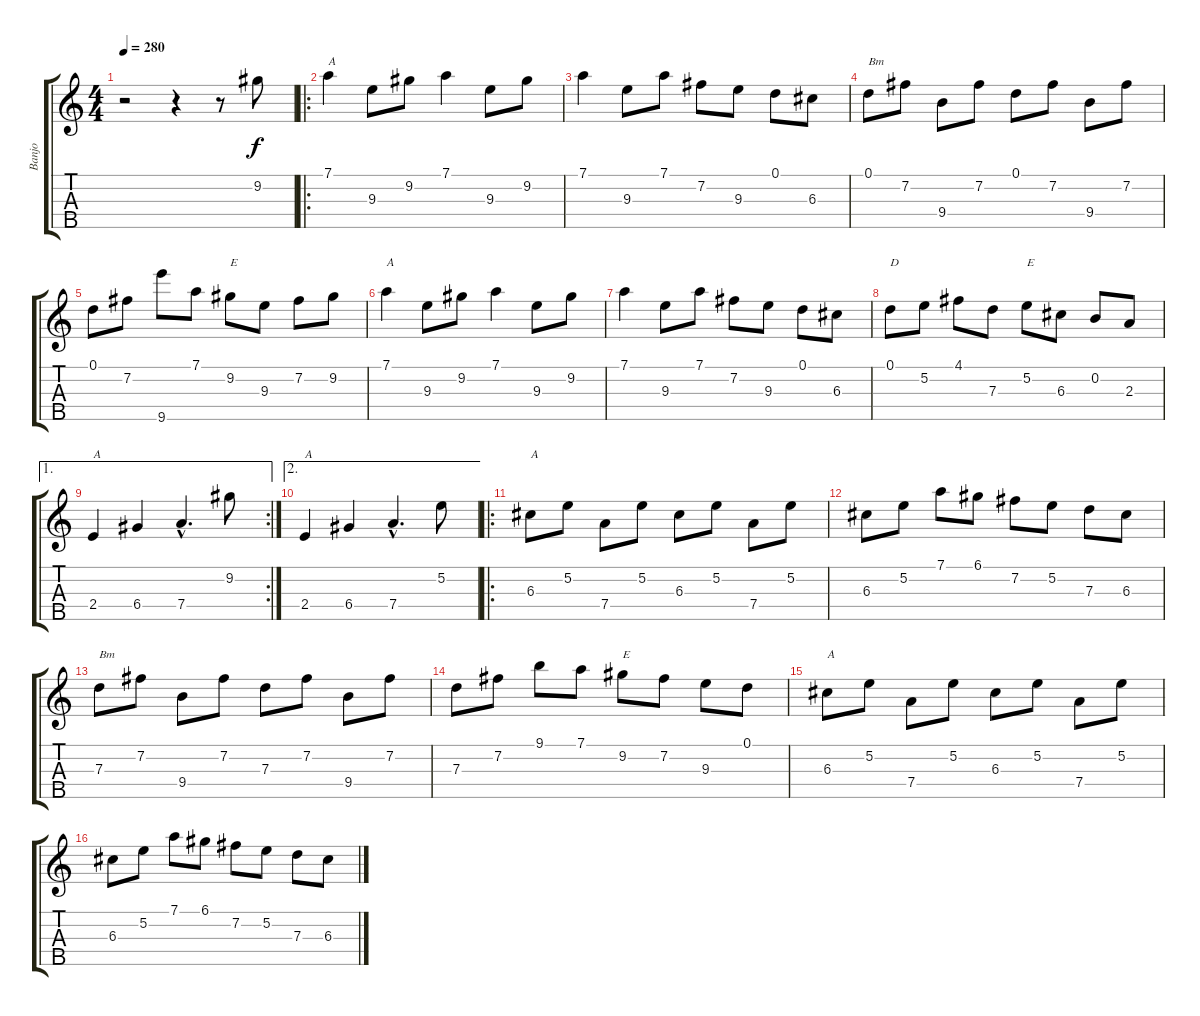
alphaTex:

\track ("Banjo" "Banjo") {instrument banjo}
\staff {score tabs}
\tuning (D4 B3 G3 D3 G4) {hide}
\displaytranspose 12
\ts (4 4)
\tempo 280
\clef g2
\ks c
r.2{dy f instrument banjo} r.4 r.8 9.2.8 |
\ro
7.1.4{txt "A"} 9.3.8 9.2.8 7.1.4 9.3.8 9.2.8 |
7.1.4 9.3.8 7.1.8 7.2.8 9.3.8 0.1.8 6.3.8 |
0.1.8{txt "Bm"} 7.2.8 9.4.8 7.2.8 0.1.8 7.2.8 9.4.8 7.2.8 |
0.1.8 7.2.8 9.5.8 7.1.8 9.2.8{txt "E"} 9.3.8 7.2.8 9.2.8 |
7.1.4{txt "A"} 9.3.8 9.2.8 7.1.4 9.3.8 9.2.8 |
7.1.4 9.3.8 7.1.8 7.2.8 9.3.8 0.1.8 6.3.8 |
0.1.8{txt "D"} 5.2.8 4.1.8 7.3.8 5.2.8{txt "E"} 6.3.8 0.2.8 2.3.8 |
\ae 1
\rc 2
2.4.4{txt "A"} 6.4.4 7.4{hac}.4{d} 9.2.8 |
\ae 2
2.4.4{txt "A"} 6.4.4 7.4{hac}.4{d} 5.2.8 |
\ro
6.3.8{txt "A"} 5.2.8 7.4.8 5.2.8 6.3.8 5.2.8 7.4.8 5.2.8 |
6.3.8 5.2.8 7.1.8 6.1.8 7.2.8 5.2.8 7.3.8 6.3.8 |
7.3.8{txt "Bm"} 7.2.8 9.4.8 7.2.8 7.3.8 7.2.8 9.4.8 7.2.8 |
7.3.8 7.2.8 9.1.8 7.1.8 9.2.8{txt "E"} 7.2.8 9.3.8 0.1.8 |
6.3.8{txt "A"} 5.2.8 7.4.8 5.2.8 6.3.8 5.2.8 7.4.8 5.2.8 |
6.3.8 5.2.8 7.1.8 6.1.8 7.2.8 5.2.8 7.3.8 6.3.8
